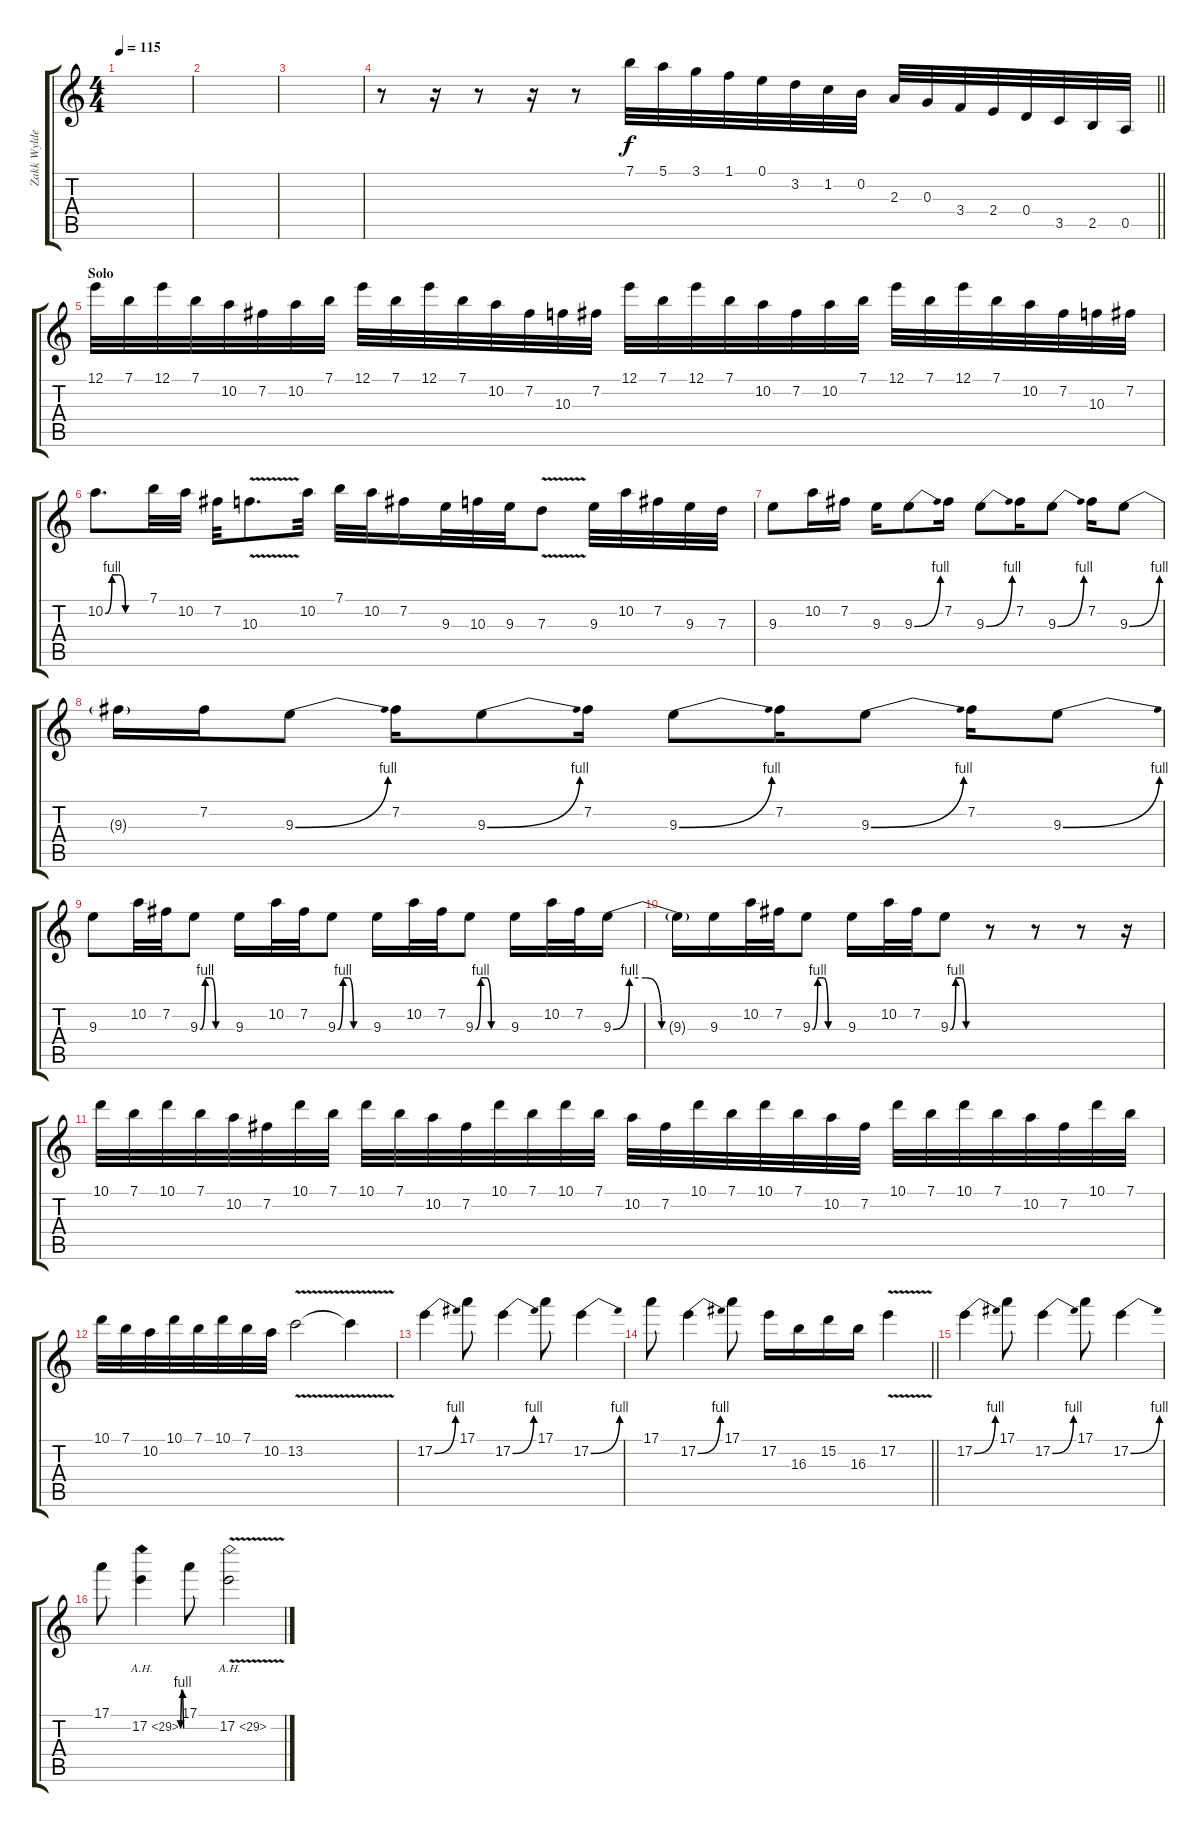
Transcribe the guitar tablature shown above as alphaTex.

\track ("Zakk Wylde" "Zakk Wylde") {instrument distortionguitar}
\staff {score tabs}
\tuning (E4 B3 G3 D3 A2 E2) {hide}
\ts (4 4)
\tempo 115
\clef g2
\ks c
|
|
|
\barLineRight lightlight
r.8 r.16 r.8 r.16 r.8 7.1.32{instrument distortionguitar} 5.1.32 3.1.32 1.1.32 0.1.32 3.2.32 1.2.32 0.2.32 2.3.32 0.3.32 3.4.32 2.4.32 0.4.32 3.5.32 2.5.32 0.5.32 |
\section ("" "Solo")
12.1.32 7.1.32 12.1.32 7.1.32 10.2.32 7.2.32 10.2.32 7.1.32 12.1.32 7.1.32 12.1.32 7.1.32 10.2.32 7.2.32 10.3.32 7.2.32 12.1.32 7.1.32 12.1.32 7.1.32 10.2.32 7.2.32 10.2.32 7.1.32 12.1.32 7.1.32 12.1.32 7.1.32 10.2.32 7.2.32 10.3.32 7.2.32 |
10.2{be (custom 0 0 10 4 20 4 30 0 60 0)}.8{d} 7.1.32 10.2.32 7.2.32 10.3{v}.8{d} 10.2.32 7.1.32 10.2.32 7.2.16 9.3.32 10.3.32 9.3.32 7.3{v}.8 9.3.32 10.2.32 7.2.32 9.3.32 7.3.32 |
9.3.8 10.2.16 7.2.16 9.3.16 9.3{be (bend 0 0 60 4)}.8 7.2.16 9.3{be (bend 0 0 60 4)}.8 7.2.16 9.3{be (bend 0 0 60 4)}.8 7.2.16 9.3{be (bend 0 0 60 4)}.8 |
9.3{t}.16 7.2.16 9.3{be (bend 0 0 60 4)}.8 7.2.16 9.3{be (bend 0 0 60 4)}.8 7.2.16 9.3{be (bend 0 0 60 4)}.8 7.2.16 9.3{be (bend 0 0 60 4)}.8 7.2.16 9.3{be (bend 0 0 60 4)}.8 |
9.3.8 10.2.32 7.2.32 9.3{be (custom 0 0 10 4 20 4 30 0 60 0)}.8 9.3.16 10.2.32 7.2.32 9.3{be (custom 0 0 10 4 20 4 30 0 60 0)}.8 9.3.16 10.2.32 7.2.32 9.3{be (custom 0 0 10 4 20 4 30 0 60 0)}.8 9.3.16 10.2.32 7.2.32 9.3{be (custom 0 0 10 4 20 4 30 0 60 0)}.16 |
9.3{t}.16 9.3.16 10.2.32 7.2.32 9.3{be (custom 0 0 10 4 20 4 30 0 60 0)}.8 9.3.16 10.2.32 7.2.32 9.3{be (custom 0 0 10 4 20 4 30 0 60 0)}.8 r.8 r.8 r.8 r.16 |
10.1.32 7.1.32 10.1.32 7.1.32 10.2.32 7.2.32 10.1.32 7.1.32 10.1.32 7.1.32 10.2.32 7.2.32 10.1.32 7.1.32 10.1.32 7.1.32 10.2.32 7.2.32 10.1.32 7.1.32 10.1.32 7.1.32 10.2.32 7.2.32 10.1.32 7.1.32 10.1.32 7.1.32 10.2.32 7.2.32 10.1.32 7.1.32 |
10.1.32 7.1.32 10.2.32 10.1.32 7.1.32 10.1.32 7.1.32 10.2.32 13.2{v}.2 13.2{t}.4 |
17.2{be (bend 0 0 60 4)}.4 17.1.8 17.2{be (bend 0 0 60 4)}.4 17.1.8 17.2{be (bend 0 0 60 4)}.4 |
\barLineRight lightlight
17.1.8 17.2{be (bend 0 0 60 4)}.4 17.1.8 17.2.16 16.3.16 15.2.16 16.3.16 17.2{v}.4 |
17.2{be (bend 0 0 60 4)}.4 17.1.8 17.2{be (bend 0 0 60 4)}.4 17.1.8 17.2{be (bend 0 0 60 4)}.4 |
17.1.8 17.2{be (custom 0 0 10 4 20 4 30 0 60 0) ah 12}.4 17.1.8 17.2{ah 12 v}.2
